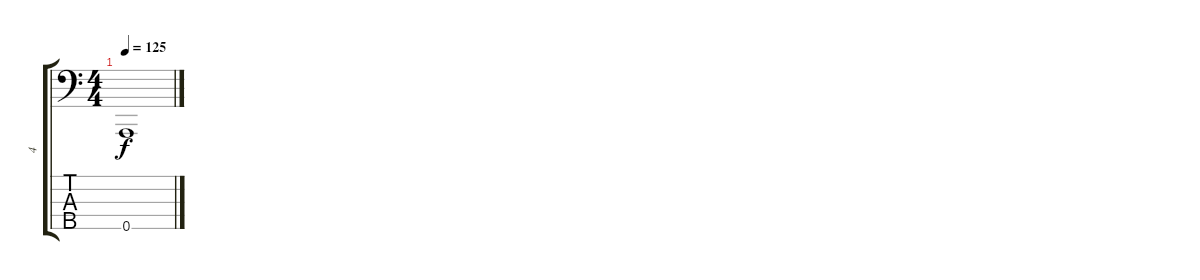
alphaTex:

\track ("4" "4") {instrument electricbasspick}
\staff {score tabs}
\tuning (G2 D2 A1 E1 A0) {hide}
\ts (4 4)
\tempo 125
\clef f4
\ks c
0.5.1{dy f}
